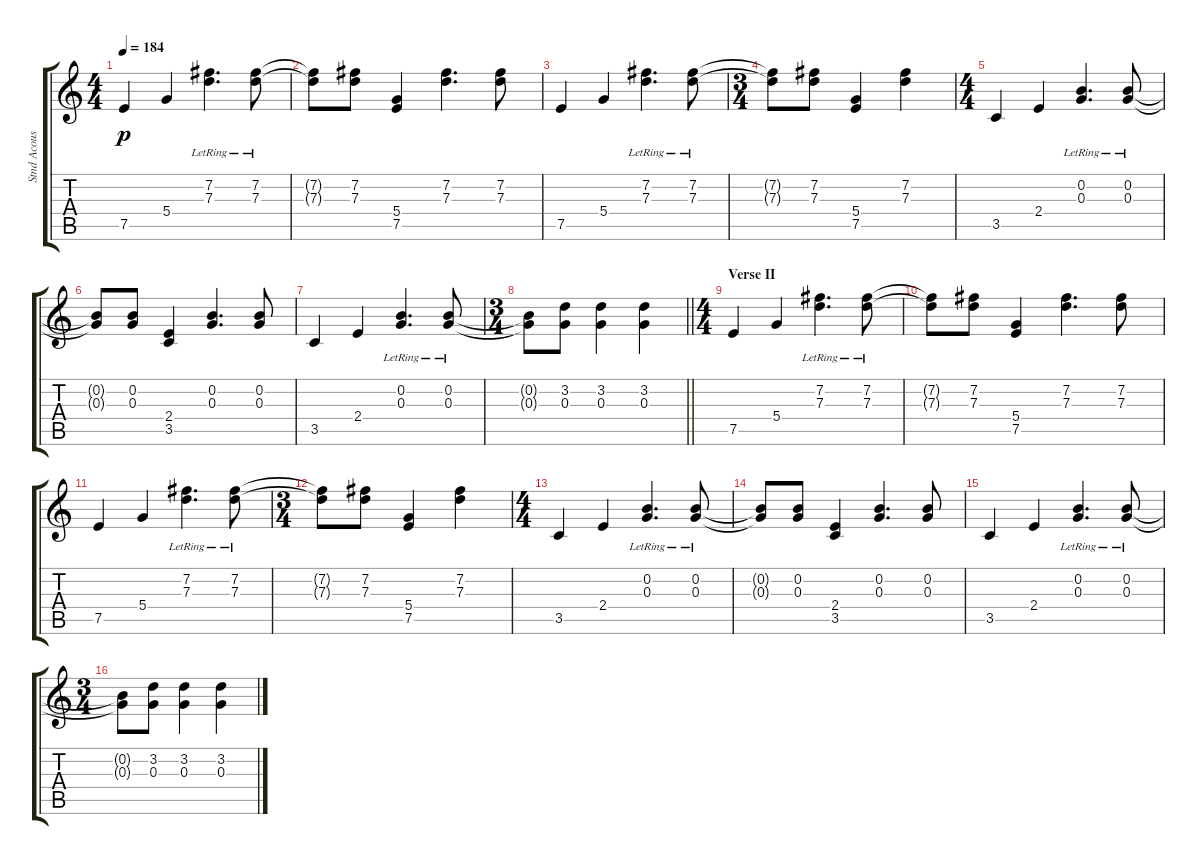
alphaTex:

\track ("Stnd Acoustic Version" "Stnd Acous") {instrument acousticguitarsteel}
\staff {score tabs}
\tuning (E4 B3 G3 D3 A2 E2) {hide}
\ts (4 4)
\tempo 184
\clef g2
\ks c
7.5.4{dy p} 5.4.4 (7.2{lr} 7.3).4{d} (7.2{lr} 7.3).8 |
(7.2{t} 7.3{t}).8 (7.2 7.3).8 (5.4 7.5).4 (7.2 7.3).4{d} (7.2 7.3).8 |
7.5.4 5.4.4 (7.2{lr} 7.3).4{d} (7.2{lr} 7.3).8 |
\ts (3 4)
(7.2{t} 7.3{t}).8 (7.2 7.3).8 (5.4 7.5).4 (7.2 7.3).4 |
\ts (4 4)
3.5.4 2.4.4 (0.2{lr} 0.3).4{d} (0.2{lr} 0.3).8 |
(0.2{t} 0.3{t}).8 (0.2 0.3).8 (2.4 3.5).4 (0.2 0.3).4{d} (0.2 0.3).8 |
3.5.4 2.4.4 (0.2{lr} 0.3).4{d} (0.2{lr} 0.3).8 |
\ts (3 4)
\barLineRight lightlight
(0.2{t} 0.3{t}).8 (3.2 0.3).8 (3.2 0.3).4 (3.2 0.3).4 |
\ts (4 4)
\section ("" "Verse II")
7.5.4 5.4.4 (7.2{lr} 7.3).4{d} (7.2{lr} 7.3).8 |
(7.2{t} 7.3{t}).8 (7.2 7.3).8 (5.4 7.5).4 (7.2 7.3).4{d} (7.2 7.3).8 |
7.5.4 5.4.4 (7.2{lr} 7.3).4{d} (7.2{lr} 7.3).8 |
\ts (3 4)
(7.2{t} 7.3{t}).8 (7.2 7.3).8 (5.4 7.5).4 (7.2 7.3).4 |
\ts (4 4)
3.5.4 2.4.4 (0.2{lr} 0.3).4{d} (0.2{lr} 0.3).8 |
(0.2{t} 0.3{t}).8 (0.2 0.3).8 (2.4 3.5).4 (0.2 0.3).4{d} (0.2 0.3).8 |
3.5.4 2.4.4 (0.2{lr} 0.3).4{d} (0.2{lr} 0.3).8 |
\ts (3 4)
(0.2{t} 0.3{t}).8 (3.2 0.3).8 (3.2 0.3).4 (3.2 0.3).4
